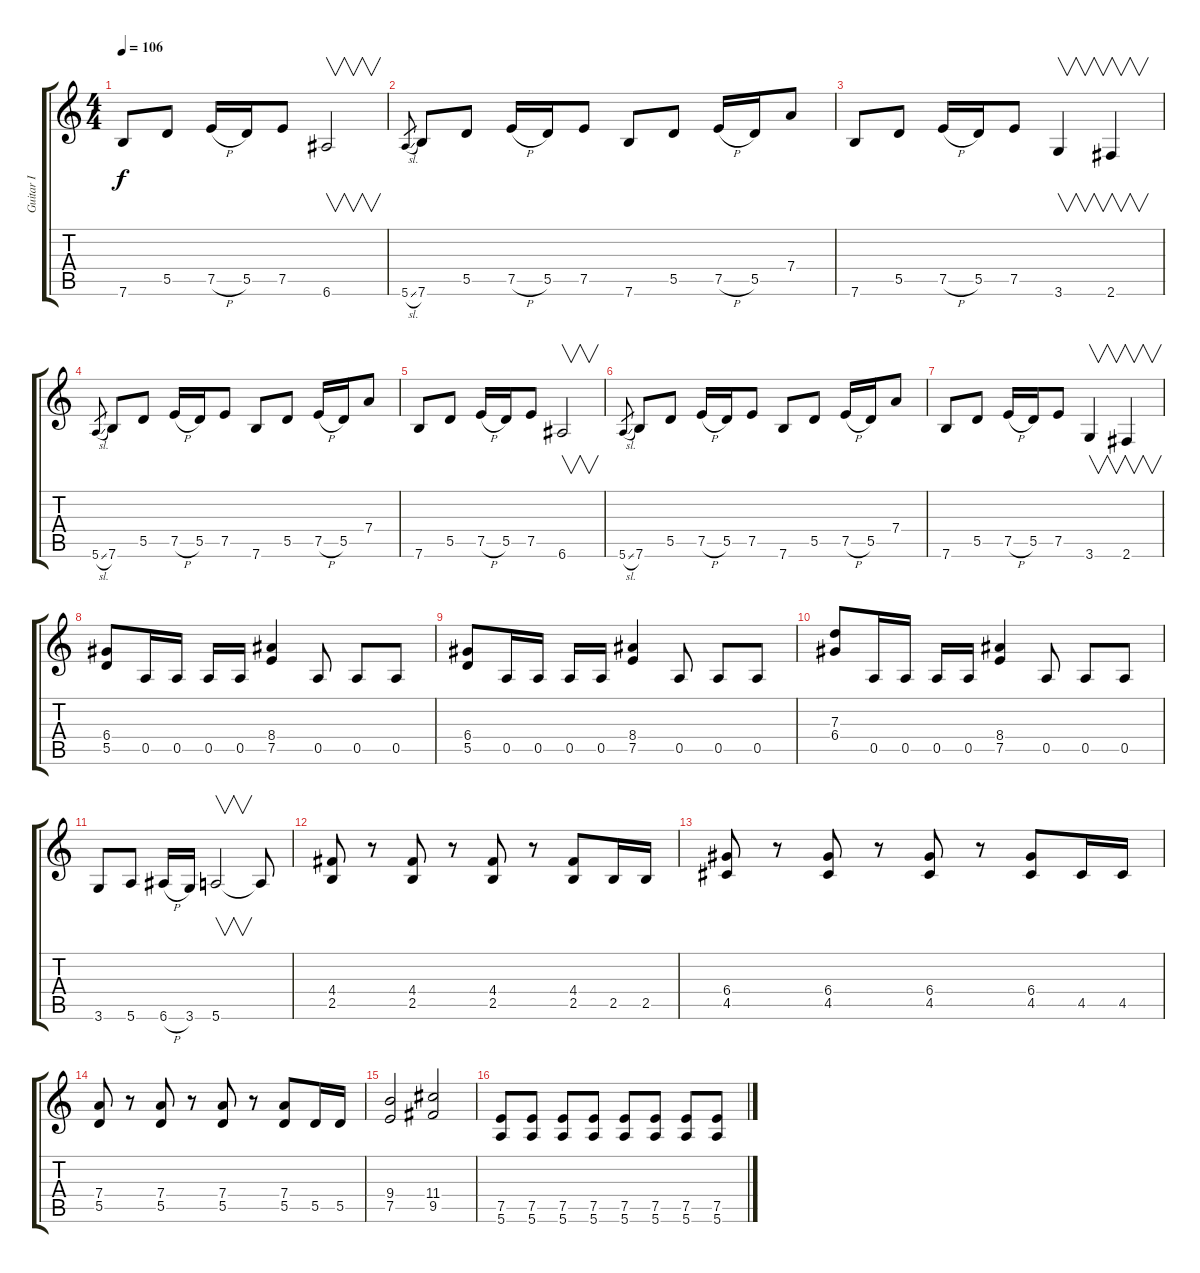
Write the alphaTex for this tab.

\track ("Guitar I" "Guitar I") {instrument distortionguitar}
\staff {score tabs}
\tuning (E4 B3 G3 D3 A2 E2) {hide}
\ts (4 4)
\tempo 106
\clef g2
\ks c
7.6.8{dy f} 5.5.8 7.5{h}.16 5.5.16 7.5.8 6.6.2{v} |
5.6{sl}.8{gr} 7.6.8 5.5.8 7.5{h}.16 5.5.16 7.5.8 7.6.8 5.5.8 7.5{h}.16 5.5.16 7.4.8 |
7.6.8 5.5.8 7.5{h}.16 5.5.16 7.5.8 3.6.4{v} 2.6.4{v} |
5.6{sl}.8{gr} 7.6.8 5.5.8 7.5{h}.16 5.5.16 7.5.8 7.6.8 5.5.8 7.5{h}.16 5.5.16 7.4.8 |
7.6.8 5.5.8 7.5{h}.16 5.5.16 7.5.8 6.6.2{v} |
5.6{sl}.8{gr} 7.6.8 5.5.8 7.5{h}.16 5.5.16 7.5.8 7.6.8 5.5.8 7.5{h}.16 5.5.16 7.4.8 |
7.6.8 5.5.8 7.5{h}.16 5.5.16 7.5.8 3.6.4{v} 2.6.4{v} |
(6.4 5.5).8 0.5.16 0.5.16 0.5.16 0.5.16 (8.4 7.5).4 0.5.8 0.5.8 0.5.8 |
(6.4 5.5).8 0.5.16 0.5.16 0.5.16 0.5.16 (8.4 7.5).4 0.5.8 0.5.8 0.5.8 |
(7.3 6.4).8 0.5.16 0.5.16 0.5.16 0.5.16 (8.4 7.5).4 0.5.8 0.5.8 0.5.8 |
3.6.8 5.6.8 6.6{h}.16 3.6.16 5.6.2{v} 5.6{t}.8 |
(4.4 2.5).8 r.8 (4.4 2.5).8 r.8 (4.4 2.5).8 r.8 (4.4 2.5).8 2.5.16 2.5.16 |
(6.4 4.5).8 r.8 (6.4 4.5).8 r.8 (6.4 4.5).8 r.8 (6.4 4.5).8 4.5.16 4.5.16 |
(7.4 5.5).8 r.8 (7.4 5.5).8 r.8 (7.4 5.5).8 r.8 (7.4 5.5).8 5.5.16 5.5.16 |
(9.4 7.5).2 (11.4 9.5).2 |
(7.5 5.6).8 (7.5 5.6).8 (7.5 5.6).8 (7.5 5.6).8 (7.5 5.6).8 (7.5 5.6).8 (7.5 5.6).8 (7.5 5.6).8
